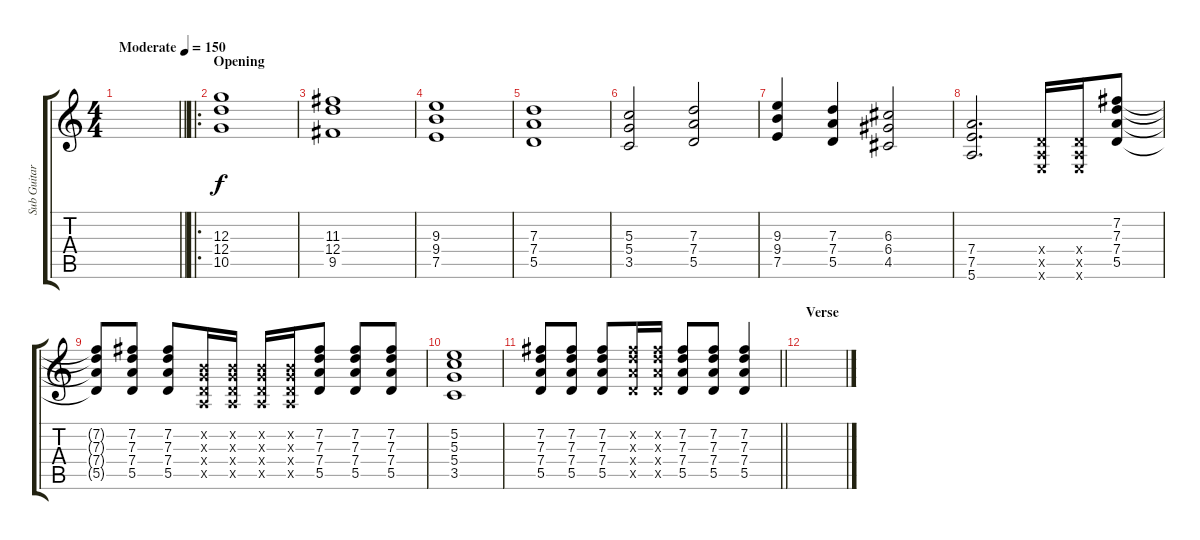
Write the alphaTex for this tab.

\track ("Sub Guitar" "Sub Guitar") {instrument distortionguitar}
\staff {score tabs}
\tuning (E4 B3 G3 D3 A2 E2) {hide}
\ts (4 4)
\tempo (150 "Moderate")
\clef g2
\barLineRight lightlight
\ks c
|
\ro
\section ("" "Opening")
(12.3 12.4 10.5).1 |
(11.3 12.4 9.5).1 |
(9.3 9.4 7.5).1 |
(7.3 7.4 5.5).1 |
(5.3 5.4 3.5).2 (7.3 7.4 5.5).2 |
(9.3 9.4 7.5).4 (7.3 7.4 5.5).4 (6.3 6.4 4.5).2 |
(7.4 7.5 5.6).2{d} (0.4{x} 0.5{x} 0.6{x}).16 (0.4{x} 0.5{x} 0.6{x}).16 (7.2 7.3 7.4 5.5).8 |
(7.2{t} 7.3{t} 7.4{t} 5.5{t}).8 (7.2 7.3 7.4 5.5).8 (7.2 7.3 7.4 5.5).8 (0.2{x} 0.3{x} 0.4{x} 0.5{x}).16 (0.2{x} 0.3{x} 0.4{x} 0.5{x}).16 (0.2{x} 0.3{x} 0.4{x} 0.5{x}).16 (0.2{x} 0.3{x} 0.4{x} 0.5{x}).16 (7.2 7.3 7.4 5.5).8 (7.2 7.3 7.4 5.5).8 (7.2 7.3 7.4 5.5).8 |
(5.2 5.3 5.4 3.5).1 |
\barLineRight lightlight
(7.2 7.3 7.4 5.5).8 (7.2 7.3 7.4 5.5).8 (7.2 7.3 7.4 5.5).8 (7.2{x} 7.3{x} 7.4{x} 5.5{x}).16 (7.2{x} 7.3{x} 7.4{x} 5.5{x}).16 (7.2 7.3 7.4 5.5).8 (7.2 7.3 7.4 5.5).8 (7.2 7.3 7.4 5.5).4 |
\section ("" "Verse")
